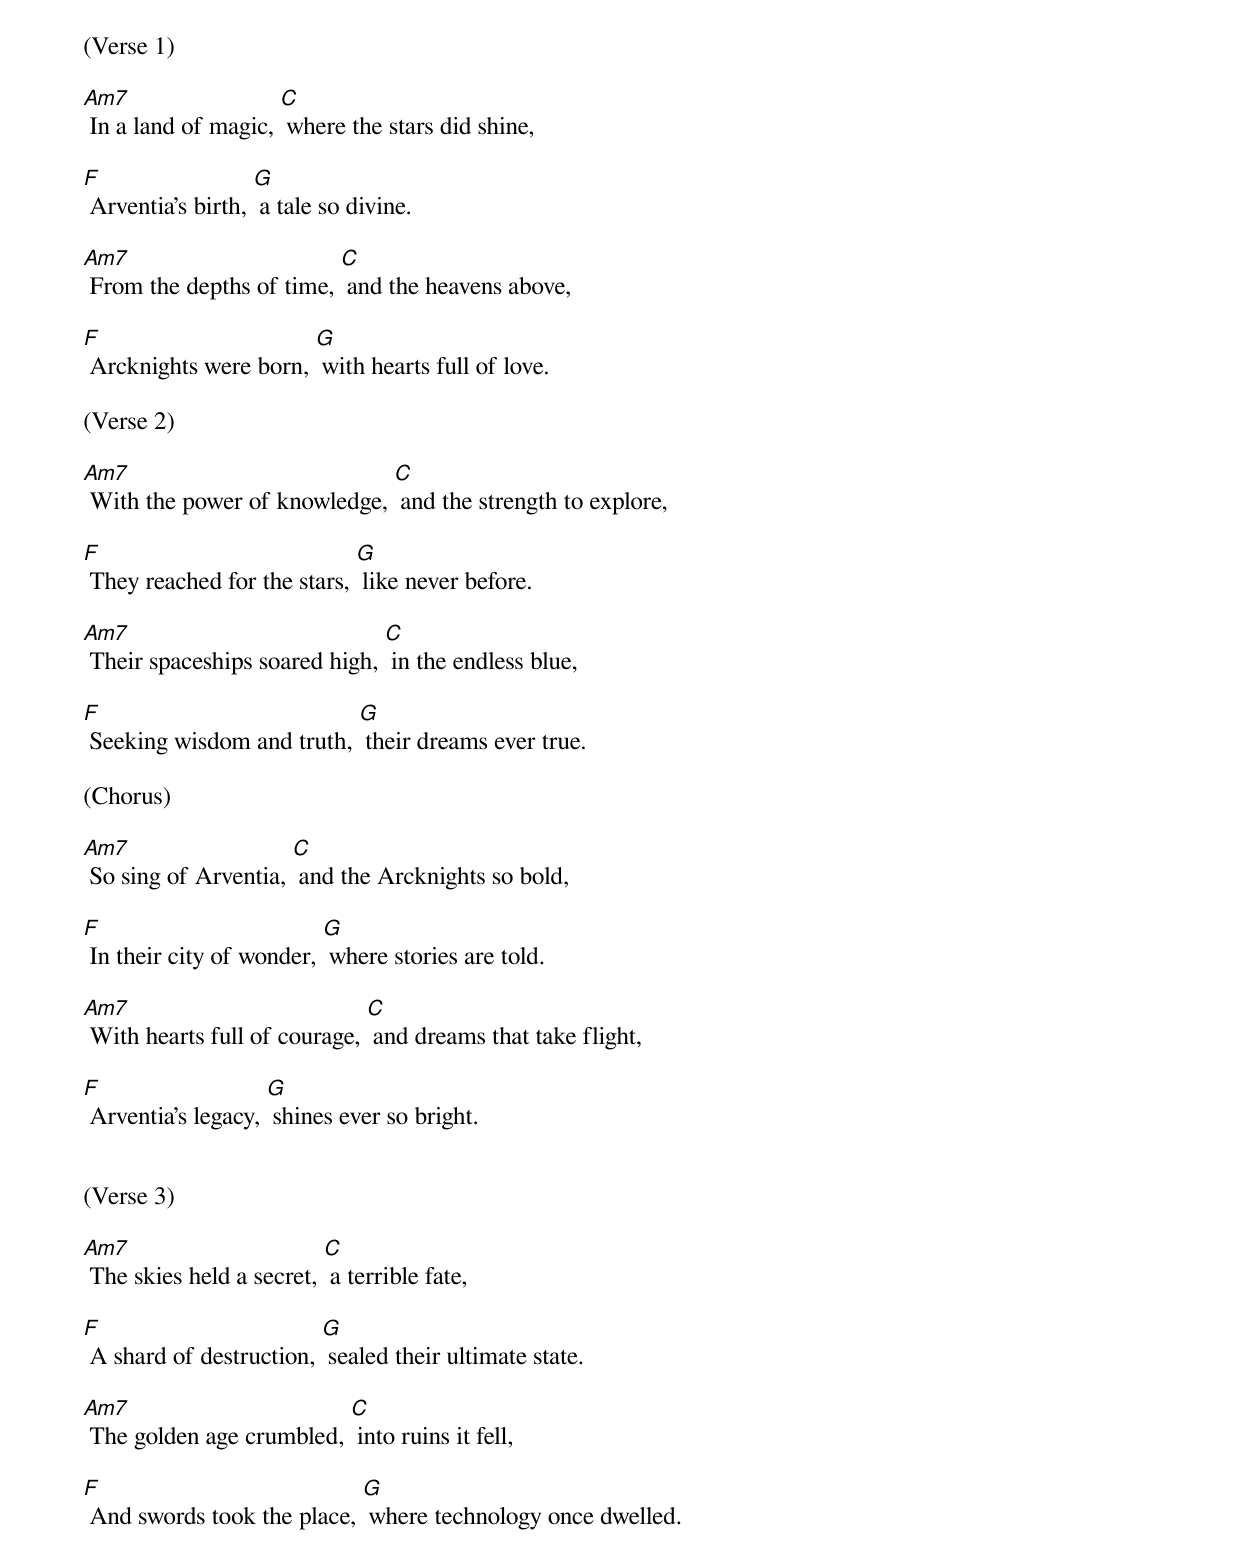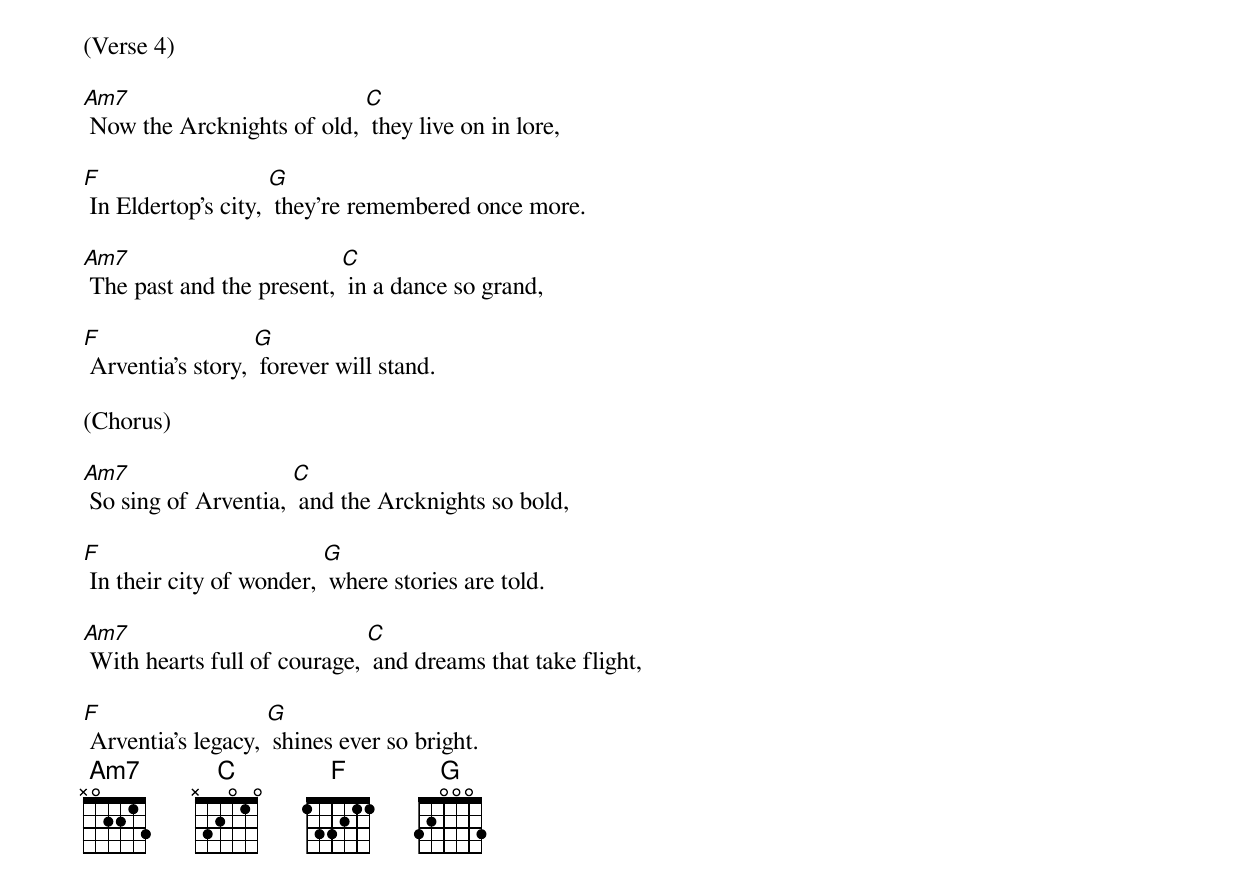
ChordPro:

(Verse 1)

[Am7] In a land of magic, [C] where the stars did shine,

[F] Arventia's birth, [G] a tale so divine.

[Am7] From the depths of time, [C] and the heavens above,

[F] Arcknights were born, [G] with hearts full of love.

(Verse 2)

[Am7] With the power of knowledge, [C] and the strength to explore,

[F] They reached for the stars, [G] like never before.

[Am7] Their spaceships soared high, [C] in the endless blue,

[F] Seeking wisdom and truth, [G] their dreams ever true.

(Chorus)

[Am7] So sing of Arventia, [C] and the Arcknights so bold,

[F] In their city of wonder, [G] where stories are told.

[Am7] With hearts full of courage, [C] and dreams that take flight,

[F] Arventia's legacy, [G] shines ever so bright.


(Verse 3)

[Am7] The skies held a secret, [C] a terrible fate,

[F] A shard of destruction, [G] sealed their ultimate state.

[Am7] The golden age crumbled, [C] into ruins it fell,

[F] And swords took the place, [G] where technology once dwelled.

(Verse 4)

[Am7] Now the Arcknights of old, [C] they live on in lore,

[F] In Eldertop's city, [G] they're remembered once more.

[Am7] The past and the present, [C] in a dance so grand,

[F] Arventia's story, [G] forever will stand.

(Chorus)

[Am7] So sing of Arventia, [C] and the Arcknights so bold,

[F] In their city of wonder, [G] where stories are told.

[Am7] With hearts full of courage, [C] and dreams that take flight,

[F] Arventia's legacy, [G] shines ever so bright.
